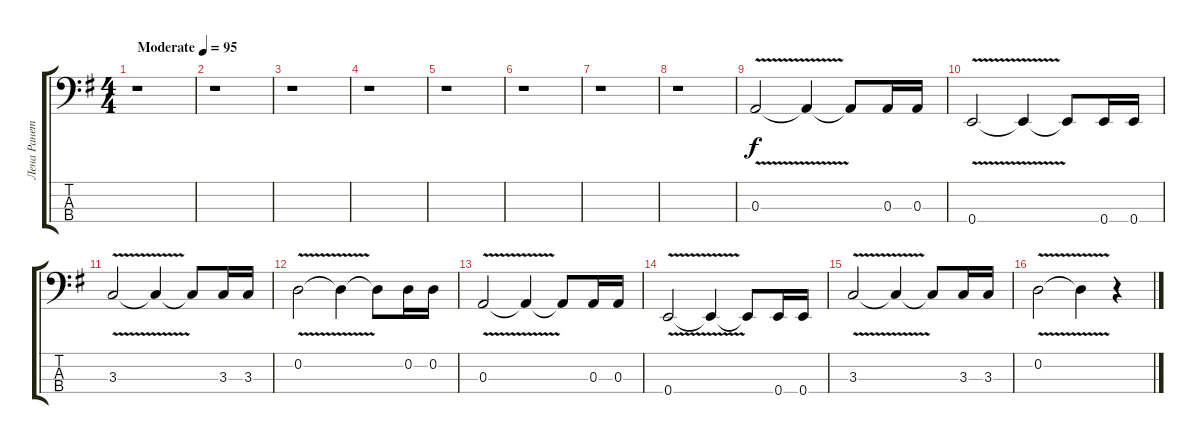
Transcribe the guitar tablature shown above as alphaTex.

\track ("Лена Ранетка" "Лена Ранет") {instrument electricbassfinger}
\staff {score tabs}
\tuning (G2 D2 A1 E1) {hide}
\ts (4 4)
\tempo (95 "Moderate")
\clef f4
\ks eminor
r.1{dy f instrument electricbassfinger} |
r.1 |
r.1 |
r.1 |
r.1 |
r.1 |
r.1 |
r.1 |
0.3{v}.2 0.3{t}.4 0.3{t}.8 0.3.16 0.3.16 |
0.4{v}.2 0.4{t}.4 0.4{t}.8 0.4.16 0.4.16 |
3.3{v}.2 3.3{t}.4 3.3{t}.8 3.3.16 3.3.16 |
0.2{v}.2 0.2{t}.4 0.2{t}.8 0.2.16 0.2.16 |
0.3{v}.2 0.3{t}.4 0.3{t}.8 0.3.16 0.3.16 |
0.4{v}.2 0.4{t}.4 0.4{t}.8 0.4.16 0.4.16 |
3.3{v}.2 3.3{t}.4 3.3{t}.8 3.3.16 3.3.16 |
0.2{v}.2 0.2{t}.4 r.4
